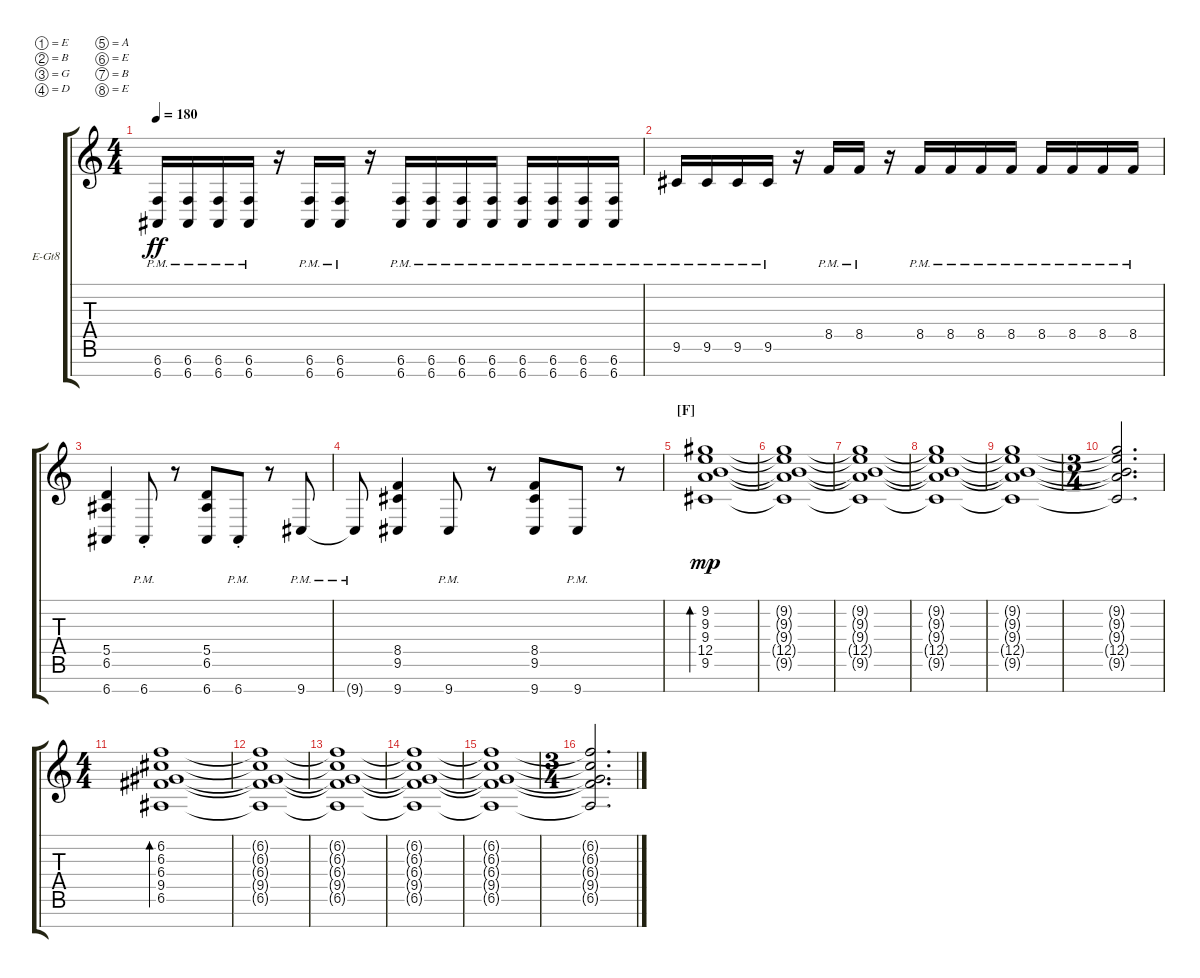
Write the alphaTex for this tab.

\defaultSystemsLayout 4
\bracketExtendMode groupsimilarinstruments
\firstSystemTrackNameOrientation horizontal
\otherSystemsTrackNameOrientation horizontal
\track ("Guitar 3" "E-Gt8") {instrument distortionguitar}
\staff {score tabs}
\tuning (E4 B3 G3 D3 A2 E2 B1 E1)
\ts (4 4)
\tempo 180
\clef g2
\ks c
(6.8{pm} 6.7).16{dy ff} (6.8{pm} 6.7).16 (6.8{pm} 6.7).16 (6.8{pm} 6.7).16 r.16 (6.8{pm} 6.7).16 (6.8{pm} 6.7).16 r.16 (6.8{pm} 6.7).16 (6.8{pm} 6.7).16 (6.8{pm} 6.7).16 (6.8{pm} 6.7).16 (6.8{pm} 6.7).16 (6.8{pm} 6.7).16 (6.8{pm} 6.7).16 (6.8{pm} 6.7).16 |
9.6{pm}.16 9.6{pm}.16 9.6{pm}.16 9.6{pm}.16 r.16 8.5{pm}.16 8.5{pm}.16 r.16 8.5{pm}.16 8.5{pm}.16 8.5{pm}.16 8.5{pm}.16 8.5{pm}.16 8.5{pm}.16 8.5{pm}.16 8.5{pm}.16 |
(6.8 6.6 5.5).4 6.8{pm st}.8 r.8 (6.8 6.6 5.5).8 6.8{pm st}.8 r.8 9.8{pm}.8 |
\beaming (8 4 4)
9.8{pm t}.8 (8.5 9.6 9.8).4 9.8{pm}.8 r.8 (8.5 9.6 9.8).8 9.8{pm}.8 r.8 |
\section ("F" "")
(9.4 9.6 12.5 9.2 9.3).1{bd 501 dy mp} |
(9.4{t} 12.5{t} 9.6{t} 9.2{t} 9.3{t}).1 |
(9.4{t} 12.5{t} 9.6{t} 9.2{t} 9.3{t}).1 |
(9.4{t} 12.5{t} 9.6{t} 9.3{t} 9.2{t}).1 |
(9.4{t} 12.5{t} 9.6{t} 9.2{t} 9.3{t}).1 |
\ts (3 4)
(9.4{t} 12.5{t} 9.6{t} 9.3{t} 9.2{t}).2{d} |
\ts (4 4)
(6.6 6.3 6.4 9.5 6.2).1{bd 495} |
(6.6{t} 6.3{t} 6.4{t} 9.5{t} 6.2{t}).1 |
(6.6{t} 6.3{t} 6.4{t} 9.5{t} 6.2{t}).1 |
(6.6{t} 6.3{t} 6.4{t} 9.5{t} 6.2{t}).1 |
(6.6{t} 6.3{t} 6.4{t} 9.5{t} 6.2{t}).1 |
\ts (3 4)
(6.6{t} 6.3{t} 6.4{t} 9.5{t} 6.2{t}).2{d}
